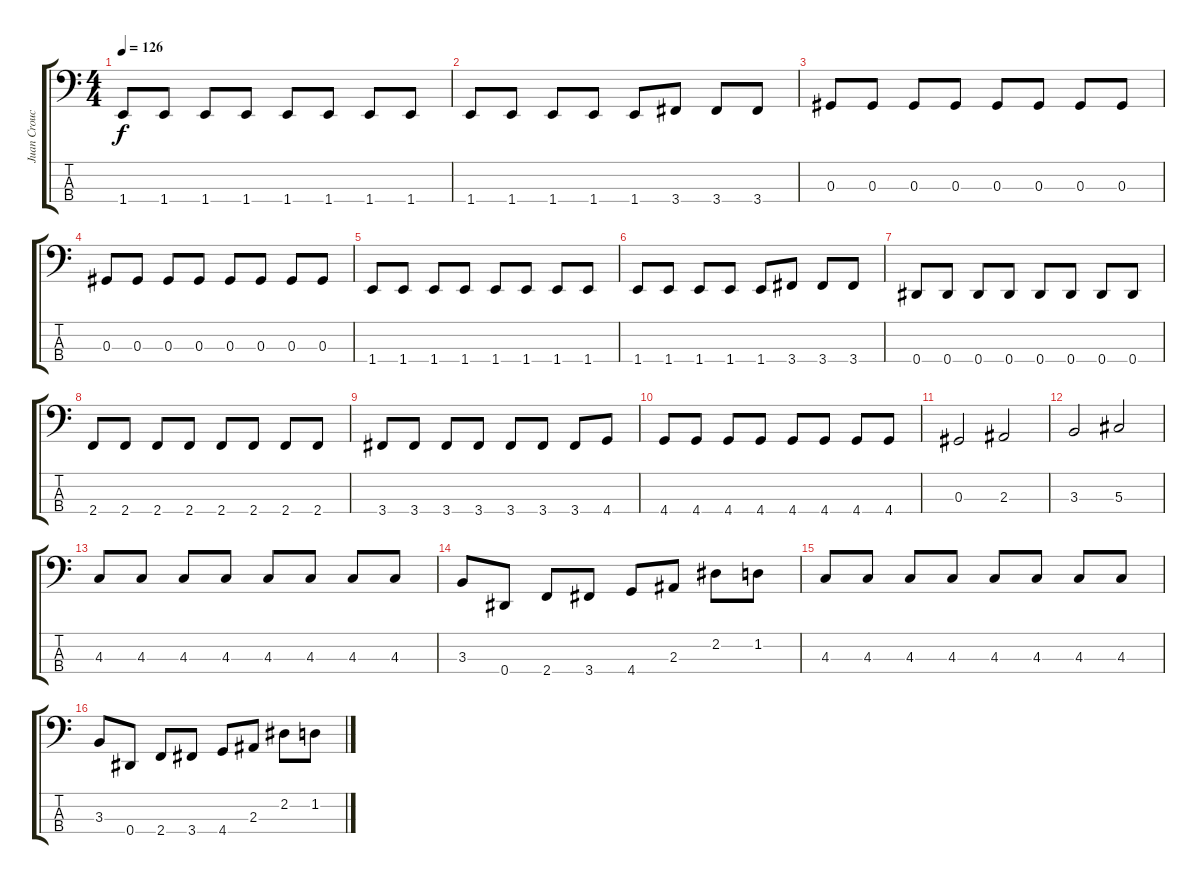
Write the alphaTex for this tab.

\track ("Juan Croucier" "Juan Crouc") {instrument electricbassfinger}
\staff {score tabs}
\tuning (Gb2 Db2 Ab1 Eb1) {hide}
\ts (4 4)
\tempo 126
\clef f4
\ks c
1.4.8{dy f} 1.4.8 1.4.8 1.4.8 1.4.8 1.4.8 1.4.8 1.4.8 |
1.4.8 1.4.8 1.4.8 1.4.8 1.4.8 3.4.8 3.4.8 3.4.8 |
0.3.8 0.3.8 0.3.8 0.3.8 0.3.8 0.3.8 0.3.8 0.3.8 |
0.3.8 0.3.8 0.3.8 0.3.8 0.3.8 0.3.8 0.3.8 0.3.8 |
1.4.8 1.4.8 1.4.8 1.4.8 1.4.8 1.4.8 1.4.8 1.4.8 |
1.4.8 1.4.8 1.4.8 1.4.8 1.4.8 3.4.8 3.4.8 3.4.8 |
0.4.8 0.4.8 0.4.8 0.4.8 0.4.8 0.4.8 0.4.8 0.4.8 |
2.4.8 2.4.8 2.4.8 2.4.8 2.4.8 2.4.8 2.4.8 2.4.8 |
3.4.8 3.4.8 3.4.8 3.4.8 3.4.8 3.4.8 3.4.8 4.4.8 |
4.4.8 4.4.8 4.4.8 4.4.8 4.4.8 4.4.8 4.4.8 4.4.8 |
0.3.2 2.3.2 |
3.3.2 5.3.2 |
4.3.8 4.3.8 4.3.8 4.3.8 4.3.8 4.3.8 4.3.8 4.3.8 |
3.3.8 0.4.8 2.4.8 3.4.8 4.4.8 2.3.8 2.2.8 1.2.8 |
4.3.8 4.3.8 4.3.8 4.3.8 4.3.8 4.3.8 4.3.8 4.3.8 |
3.3.8 0.4.8 2.4.8 3.4.8 4.4.8 2.3.8 2.2.8 1.2.8
